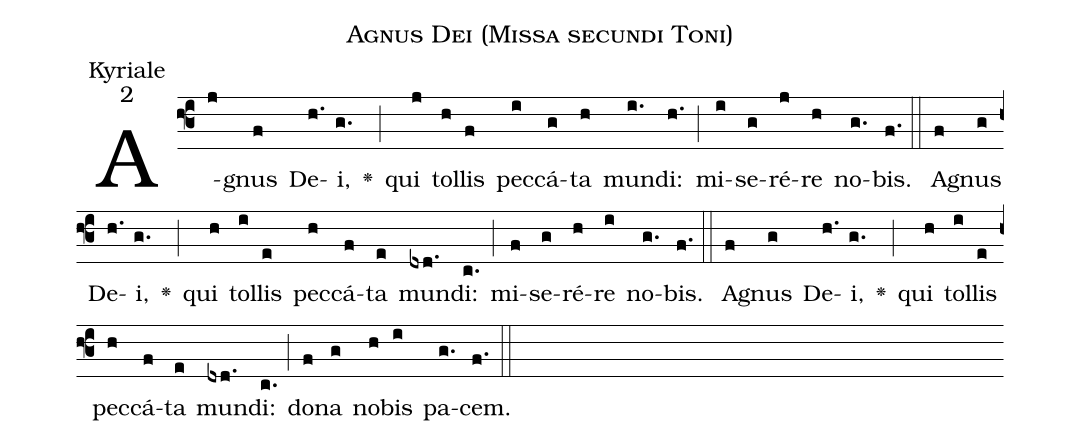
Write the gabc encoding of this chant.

name:Agnus Dei (Missa secundi Toni);
office-part:Kyriale;
mode:2;
%%
(f3)A(j)gnus(f) De(h.)i,(g.) <v>\greheightstar</v>(;) qui(j) tol(h)lis(f) pec(i)cá(g)ta(h) mun(i.)di:(h.) (;) mi(i)se(g)ré(j)re(h) no(g.)bis.(f.) (::)
A(f)gnus(g) De(h.)i,(g.) <v>\greheightstar</v>(;) qui(h) tol(i)lis(e) pec(h)cá(f)ta(e) mun(dxd.)di:(c.) (;) mi(f)se(g)ré(h)re(i) no(g.)bis.(f.) (::)
A(f)gnus(g) De(h.)i,(g.) <v>\greheightstar</v>(;) qui(h) tol(i)lis(e) pec(h)cá(f)ta(e) mun(dxd.)di:(c.) (;) do(f)na(g) no(h)bis(i) pa(g.)cem.(f.) (::)
